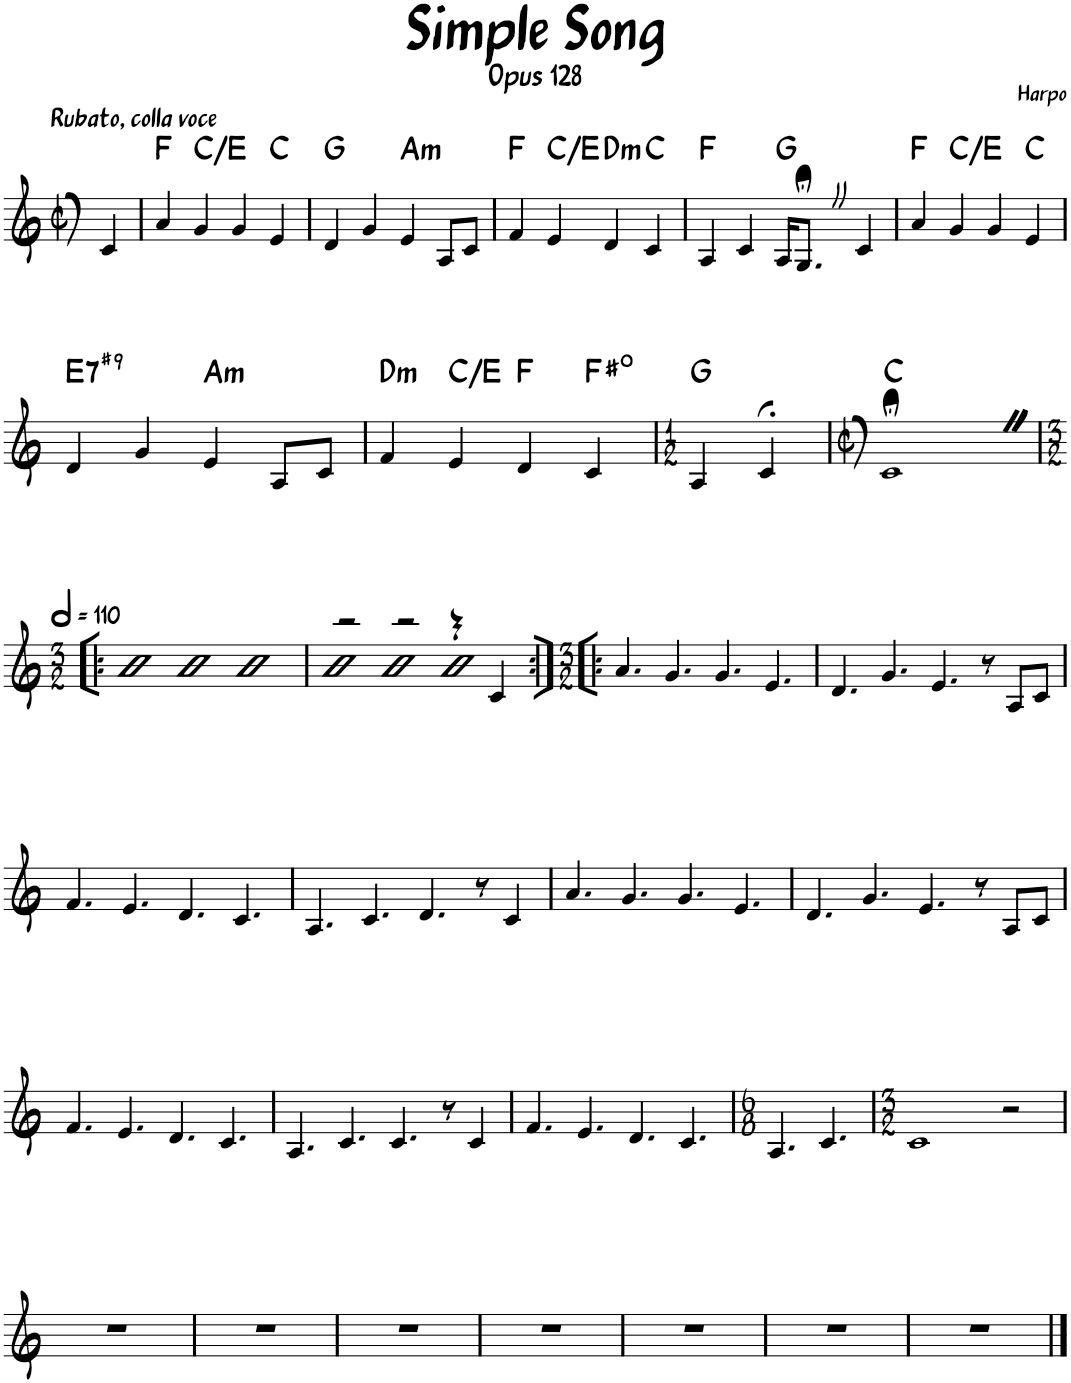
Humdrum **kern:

**kern	**harte
*part1	*part1
*staff1	*
*I"Piano	*
*I'Pno.	*
*clefG2	*
*k[]	*
*M2/2	*
*met(c|)	*
=	=
!LO:TX:a:B:t=Rubato, colla voce	!
4c/	.
=1	=1
4a/	F:maj
4g/	C:maj/3
4g/	.
4e/	C:maj
=2	=2
4d/	G:maj
4g/	.
!	!LO:H:kt=m
4e/	A:min
8A/L	.
8c/J	.
=3	=3
4f/	F:maj
4e/	C:maj/3
!	!LO:H:kt=m
4d/	D:min
4c/	C:maj
=4	=4
4A/	F:maj
4c/	.
16A/KL	G:maj
8.G;<Z/J	.
4c/	.
=5	=5
4a/	F:maj
4g/	C:maj/3
4g/	.
4e/	C:maj
!!LO:LB:g=z
=6	=6
!	!LO:H:kt=7
4d/	E:7(#9)
4gn/	.
!	!LO:H:kt=m
4e/	A:min
8A/L	.
8c/J	.
=7	=7
!	!LO:H:kt=m
4f/	D:min
4e/	C:maj/3
4d/	F:maj
4c/	F#:dim
=8	=8
*M1/2	*
4A/	G:maj
4c;</	.
=9	=9
*M2/2	*
*met(c|)	*
1c;<Z	C:maj
!!LO:LB:g=z
=10!|:	=10!|:
*M3/2	*
*MM220	*
2b	.
2b	.
2b	.
=11	=11
*^	*
2r	2b	.
2r	2b	.
4r	2b	.
4c/	.	.
*v	*v	*
=12:|!|:	=12:|!|:
*M3/2	*
4.a/	.
4.g/	.
4.g/	.
4.e/	.
=13	=13
4.d/	.
4.g/	.
4.e/	.
8r	.
8A/L	.
8c/J	.
!!LO:LB:g=z
=14	=14
4.f/	.
4.e/	.
4.d/	.
4.c/	.
=15	=15
4.A/	.
4.c/	.
4.d/	.
8r	.
4c/	.
=16	=16
4.a/	.
4.g/	.
4.g/	.
4.e/	.
=17	=17
4.d/	.
4.g/	.
4.e/	.
8r	.
8A/L	.
8c/J	.
!!LO:LB:g=z
=18	=18
4.f/	.
4.e/	.
4.d/	.
4.c/	.
=19	=19
4.A/	.
4.c/	.
4.c/	.
8r	.
4c/	.
=20	=20
4.f/	.
4.e/	.
4.d/	.
4.c/	.
=21	=21
*M6/8	*
4.A/	.
4.c/	.
=22	=22
*M3/2	*
1c	.
2r	.
!!LO:LB:g=z
=23	=23
1.r	.
=24	=24
1.r	.
=25	=25
1.r	.
=26	=26
1.r	.
=27	=27
1.r	.
=28	=28
1.r	.
=29	=29
1.r	.
==	==
*-	*-
